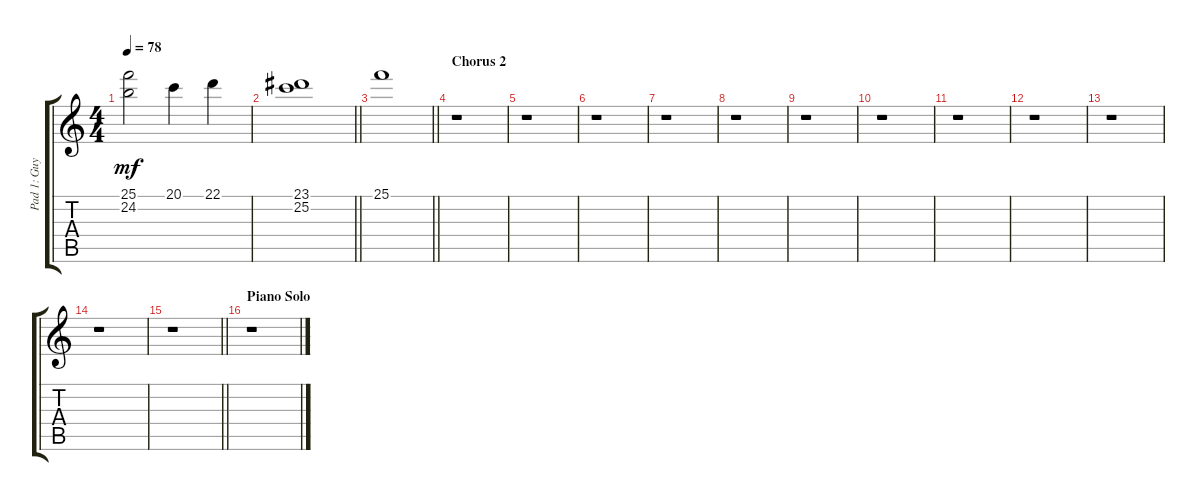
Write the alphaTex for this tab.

\track ("Pad 1: Guy Babylon" "Pad 1: Guy") {instrument pad2warm}
\staff {score tabs}
\tuning (E4 B3 G3 D3 A2 E2) {hide}
\ts (4 4)
\tempo 78
\clef g2
\ks c
(25.1 24.2).2{dy mf} 20.1.4 22.1.4 |
\barLineRight lightlight
(23.1 25.2).1 |
\barLineRight lightlight
25.1.1 |
\section ("" "Chorus 2")
r.1 |
r.1 |
r.1 |
r.1 |
r.1 |
r.1 |
r.1 |
r.1 |
r.1 |
r.1 |
r.1 |
\barLineRight lightlight
r.1 |
\section ("" "Piano Solo")
r.1
